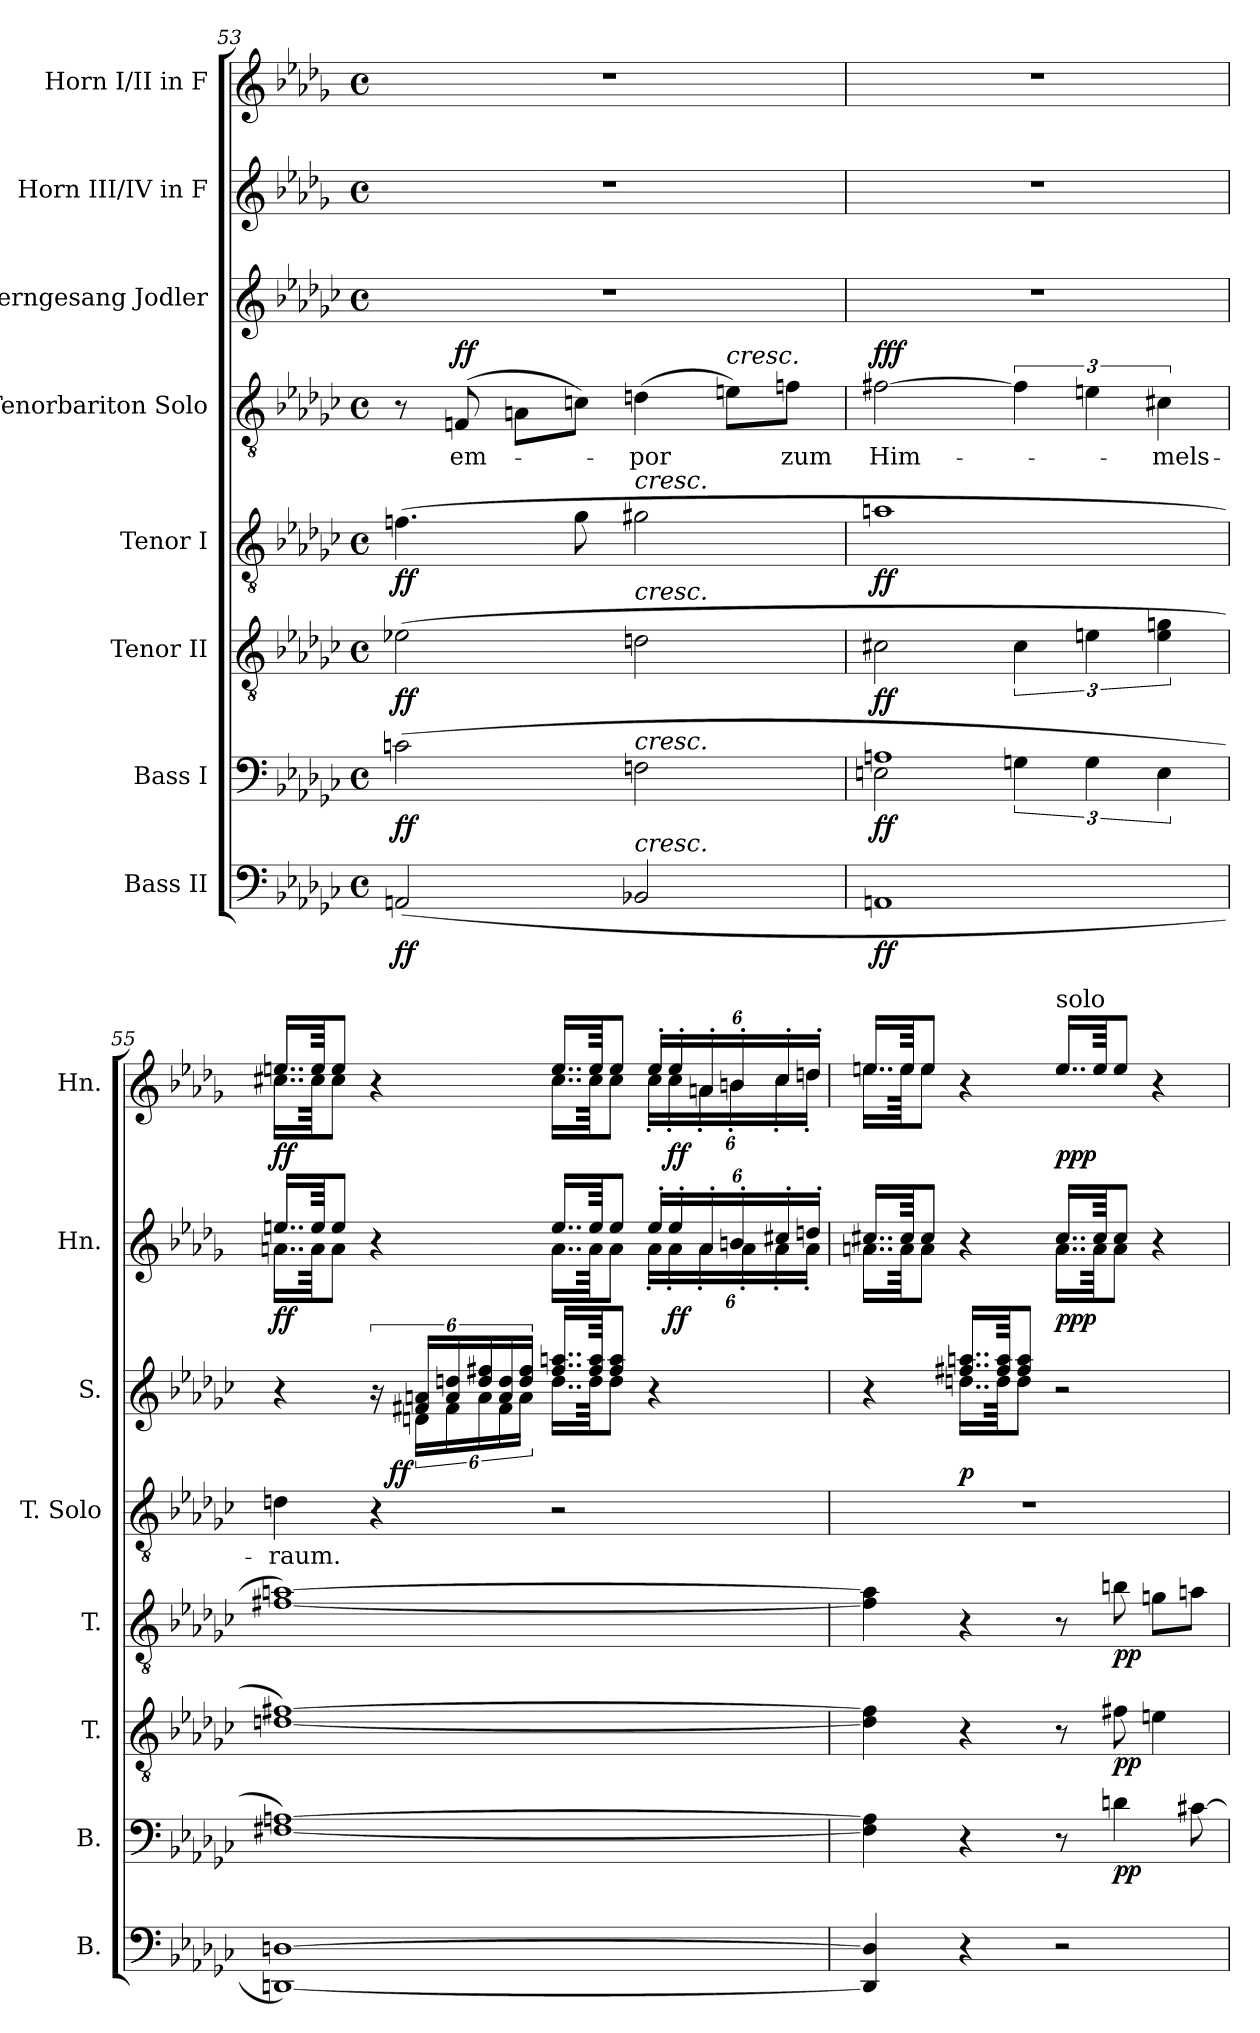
**kern	**dynam	**kern	**dynam	**kern	**dynam	**kern	**dynam	**kern	**text	**dynam	**kern	**dynam	**kern	**dynam	**kern	**dynam
*part8	*part8	*part7	*part7	*part6	*part6	*part5	*part5	*part4	*part4	*part4	*part3	*part3	*part2	*part2	*part1	*part1
*staff8	*staff8	*staff7	*staff7	*staff6	*staff6	*staff5	*staff5	*staff4	*staff4	*staff4	*staff3	*staff3	*staff2	*staff2	*staff1	*staff1
*I"Bass II	*	*I"Bass I	*	*I"Tenor II	*	*I"Tenor I	*	*I"Tenorbariton Solo	*	*	*I"Ferngesang Jodler	*	*I"Horn III/IV in F	*	*I"Horn I/II in F	*
*I'B.	*	*I'B.	*	*I'T.	*	*I'T.	*	*I'T. Solo	*	*	*I'S.	*	*I'Hn.	*	*I'Hn.	*
*clefF4	*	*clefF4	*	*clefGv2	*	*clefGv2	*	*clefGv2	*	*	*clefG2	*	*clefG2	*	*clefG2	*
*	*	*	*	*ITrd7c12	*	*ITrd7c12	*	*ITrd7c12	*	*	*	*	*ITrd4c7	*	*ITrd4c7	*
*k[b-e-a-d-g-c-]	*	*k[b-e-a-d-g-c-]	*	*k[b-e-a-d-g-c-]	*	*k[b-e-a-d-g-c-]	*	*k[b-e-a-d-g-c-]	*	*	*k[b-e-a-d-g-c-]	*	*k[b-e-a-d-g-c-]	*	*k[b-e-a-d-g-c-]	*
*G-:	*	*G-:	*	*G-:	*	*G-:	*	*G-:	*	*	*G-:	*	*G-:	*	*G-:	*
*M4/4	*	*M4/4	*	*M4/4	*	*M4/4	*	*M4/4	*	*	*M4/4	*	*M4/4	*	*M4/4	*
*met(c)	*	*met(c)	*	*met(c)	*	*met(c)	*	*met(c)	*	*	*met(c)	*	*met(c)	*	*met(c)	*
=53	=53	=53	=53	=53	=53	=53	=53	=53	=53	=53	=53	=53	=53	=53	=53	=53
!	!LO:DY:b	!	!LO:DY:b	!	!LO:DY:b	!	!LO:DY:b	!	!	!	!	!	!	!	!	!
(>2AAn/	ff	(>2cn\	ff	(>2E-X\	ff	(>4.Fn\	ff	8r	.	.	1r	.	1r	.	1r	.
!	!	!	!	!	!	!	!	!	!LO:LY:b	!LO:DY:b	!	!	!	!	!	!
.	.	.	.	.	.	.	.	(>8FFn/	em-	ff	.	.	.	.	.	.
.	.	.	.	.	.	.	.	8AAn\L	.	.	.	.	.	.	.	.
.	.	.	.	.	.	8G-\	.	8Cn\J)	.	.	.	.	.	.	.	.
!	!	!	!	!	!	!LO:TX:a:i:t=cresc.	!	!	!	!	!	!	!	!	!	!
!	!	!	!	!LO:TX:a:i:t=cresc.	!	!	!	!	!	!	!	!	!	!	!	!
!	!	!LO:TX:a:i:t=cresc.	!	!	!	!	!	!	!	!	!	!	!	!	!	!
!LO:TX:a:i:t=cresc.	!	!	!	!	!	!	!	!	!	!	!	!	!	!	!	!
!	!	!	!	!	!	!	!	!	!LO:LY:b	!	!	!	!	!	!	!
2BB-X/	.	2Fn\	.	2Dn\	.	2G#X\	.	(>4Dn\	-por	.	.	.	.	.	.	.
!	!	!	!	!	!	!	!	!LO:TX:a:i:t=cresc.	!	!	!	!	!	!	!	!
.	.	.	.	.	.	.	.	8En\L)	.	.	.	.	.	.	.	.
!	!	!	!	!	!	!	!	!	!LO:LY:b	!	!	!	!	!	!	!
.	.	.	.	.	.	.	.	8Fn\J	zum	.	.	.	.	.	.	.
=54	=54	=54	=54	=54	=54	=54	=54	=54	=54	=54	=54	=54	=54	=54	=54	=54
*	*	*^	*	*	*	*	*	*	*	*	*	*	*	*	*	*
!	!LO:DY:b	!	!	!LO:DY:b	!	!LO:DY:b	!	!LO:DY:b	!	!LO:LY:b	!LO:DY:b	!	!	!	!	!	!
1AAn	ff	1An	2En\	ff	2C#X\	ff	1An	ff	[2F#X\	Him-	fff	1r	.	1r	.	1r	.
.	.	.	6Gn\	.	6C#\	.	.	.	6F#\]	.	.	.	.	.	.	.	.
.	.	.	6G\	.	6En\	.	.	.	6En\	.	.	.	.	.	.	.	.
!	!	!	!	!	!	!	!	!	!	!LO:LY:b	!	!	!	!	!	!	!
.	.	.	6E\	.	6E\ 6Gn\	.	.	.	6C#X\	-mels-	.	.	.	.	.	.	.
!!LO:PB:g=z
=55	=55	=55	=55	=55	=55	=55	=55	=55	=55	=55	=55	=55	=55	=55	=55	=55	=55
!	!	!	!	!	!	!	!	!	!	!LO:LY:b	!	!	!	!	!LO:DY:b	!	!LO:DY:b
*	*	*v	*v	*	*	*	*	*	*	*	*	*^	*	*^	*	*^	*
[1DDn [1Dn)	.	[1F#X [1An)	.	[1Dn [1F#X)	.	[1F#X [1An)	.	4Dn\	-raum.	.	4r	4ryy	.	16..an/LL	16..dn\LL	ff	16..an/LL	16..f#X\LL	ff
.	.	.	.	.	.	.	.	.	.	.	.	.	.	64a/JKK	64d\JKK	.	64a/JKK	64f#\JKK	.
.	.	.	.	.	.	.	.	.	.	.	.	.	.	8a/J	8d\J	.	8a/J	8f#\J	.
.	.	.	.	.	.	.	.	4r	.	.	24r	24ryy	.	4r	4ryy	.	4r	4ryy	.
!	!	!	!	!	!	!	!	!	!	!	!	!	!LO:DY:b	!	!	!	!	!	!
.	.	.	.	.	.	.	.	.	.	.	24f#X/ 24an/LL	24dn\LL	ff	.	.	.	.	.	.
.	.	.	.	.	.	.	.	.	.	.	24a/ 24ddn/	24f#\	.	.	.	.	.	.	.
.	.	.	.	.	.	.	.	.	.	.	24dd/ 24ff#X/	24a\	.	.	.	.	.	.	.
.	.	.	.	.	.	.	.	.	.	.	24a/ 24dd/	24f#\	.	.	.	.	.	.	.
.	.	.	.	.	.	.	.	.	.	.	24dd/ 24ff#/JJ	24a\JJ	.	.	.	.	.	.	.
.	.	.	.	.	.	.	.	2r	.	.	16..ff#/ 16..aan/LL	16..dd\LL	.	16..a/LL	16..d\LL	.	16..a/LL	16..f#\LL	.
.	.	.	.	.	.	.	.	.	.	.	64ff#/ 64aa/JKK	64dd\JKK	.	64a/JKK	64d\JKK	.	64a/JKK	64f#\JKK	.
.	.	.	.	.	.	.	.	.	.	.	8ff#/ 8aa/J	8dd\J	.	8a/J	8d\J	.	8a/J	8f#\J	.
*	*	*	*	*	*	*	*	*	*	*	*	*	*	*Xbrackettup	*	*	*Xbrackettup	*	*
.	.	.	.	.	.	.	.	.	.	.	4r	4ryy	.	24a'/LL	24d'\LL	.	24a'/LL	24f#'\LL	.
!	!	!	!	!	!	!	!	!	!	!	!	!	!	!	!	!LO:DY:b	!	!	!LO:DY:b
.	.	.	.	.	.	.	.	.	.	.	.	.	.	24a'/	24d'\	ff	24a'/	24f#'\	ff
.	.	.	.	.	.	.	.	.	.	.	.	.	.	24d'/	24d'\	.	24d-'/	24dn'\	.
.	.	.	.	.	.	.	.	.	.	.	.	.	.	24en'/	24d'\	.	24en'/	24e'\	.
.	.	.	.	.	.	.	.	.	.	.	.	.	.	24f#X'/	24d'\	.	24f#'/	24f#'\	.
.	.	.	.	.	.	.	.	.	.	.	.	.	.	24gn'/JJ	24d'\JJ	.	24gn'/JJ	24g'\JJ	.
!!LO:PB:g=z	!!
=56	=56	=56	=56	=56	=56	=56	=56	=56	=56	=56	=56	=56	=56	=56	=56	=56	=56	=56	=56
4DD/] 4D/]	.	4F#\] 4A\]	.	4D\] 4F#\]	.	4F#\] 4A\]	.	1r	.	.	4r	4ryy	.	16..f#X/LL	16..dn\LL	.	16..an/LL	16..a\LL	.
.	.	.	.	.	.	.	.	.	.	.	.	.	.	64f#/JKK	64d\JKK	.	64a/JKK	64a\JKK	.
.	.	.	.	.	.	.	.	.	.	.	.	.	.	8f#/J	8d\J	.	8a/J	8a\J	.
!	!	!	!	!	!	!	!	!	!	!	!	!	!LO:DY:b	!	!	!	!	!	!
4r	.	4r	.	4r	.	4r	.	.	.	.	16..ff#X/ 16..aan/LL	16..ddn\LL	p	4r	4ryy	.	4r	2.ryy	.
.	.	.	.	.	.	.	.	.	.	.	64ff#/ 64aa/JKK	64dd\JKK	.	.	.	.	.	.	.
.	.	.	.	.	.	.	.	.	.	.	8ff#/ 8aa/J	8dd\J	.	.	.	.	.	.	.
!	!	!	!	!	!	!	!	!	!	!	!	!	!	!	!	!	!LO:TX:a:t=solo	!	!
!	!	!	!	!	!	!	!	!	!	!	!	!	!	!	!	!LO:DY:b	!	!	!LO:DY:b
2r	.	8r	.	8r	.	8r	.	.	.	.	2r	2ryy	.	16..f#/LL	16..d\LL	ppp	16..a/LL	.	ppp
.	.	.	.	.	.	.	.	.	.	.	.	.	.	64f#/JKK	64d\JKK	.	64a/JKK	.	.
!	!	!	!LO:DY:b	!	!LO:DY:b	!	!LO:DY:b	!	!	!	!	!	!	!	!	!	!	!	!
.	.	4dn\	pp	8F#X\	pp	8Bn\	pp	.	.	.	.	.	.	8f#/J	8d\J	.	8a/J	.	.
.	.	.	.	4En\	.	8Gn\L	.	.	.	.	.	.	.	4r	4ryy	.	4r	.	.
.	.	[8c#X\	.	.	.	8An\J	.	.	.	.	.	.	.	.	.	.	.	.	.
*	*	*	*	*	*	*	*	*	*	*	*v	*v	*	*	*	*	*v	*v	*
*	*	*	*	*	*	*	*	*	*	*	*	*	*v	*v	*	*	*
=	=	=	=	=	=	=	=	=	=	=	=	=	=	=	=	=
*-	*-	*-	*-	*-	*-	*-	*-	*-	*-	*-	*-	*-	*-	*-	*-	*-
